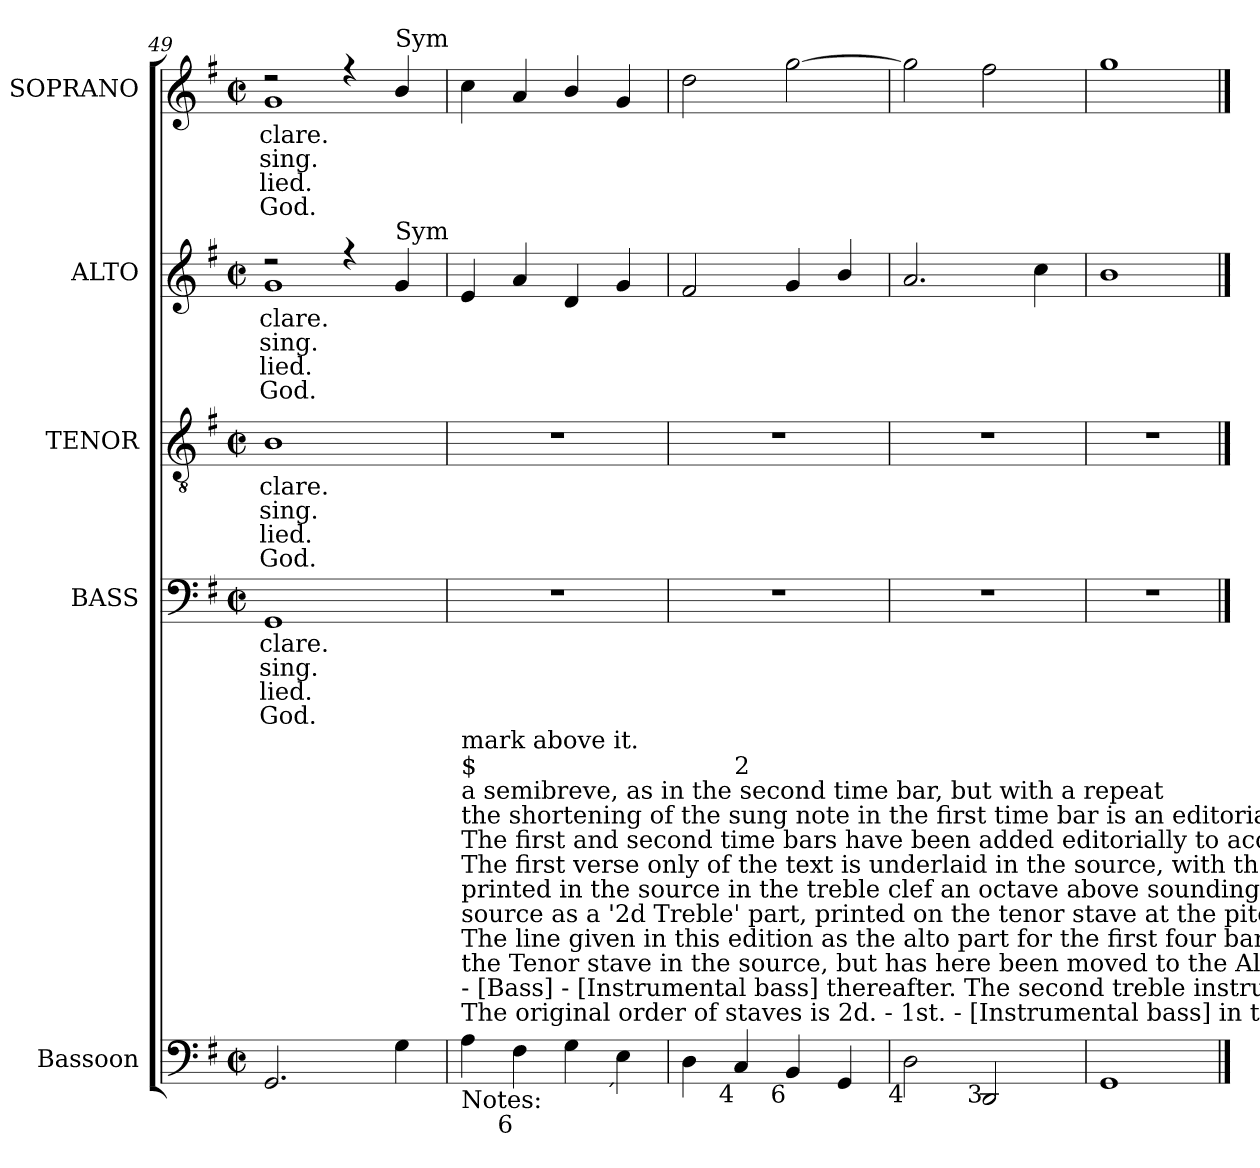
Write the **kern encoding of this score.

**kern	**kern	**text	**text	**text	**text	**kern	**text	**text	**text	**text	**kern	**text	**text	**text	**text	**kern	**text	**text	**text	**text
*part5	*part4	*part4	*part4	*part4	*part4	*part3	*part3	*part3	*part3	*part3	*part2	*part2	*part2	*part2	*part2	*part1	*part1	*part1	*part1	*part1
*staff5	*staff4	*staff4	*staff4	*staff4	*staff4	*staff3	*staff3	*staff3	*staff3	*staff3	*staff2	*staff2	*staff2	*staff2	*staff2	*staff1	*staff1	*staff1	*staff1	*staff1
*I"Bassoon	*I"BASS	*	*	*	*	*I"TENOR	*	*	*	*	*I"ALTO	*	*	*	*	*I"SOPRANO	*	*	*	*
*I'Bsn.	*I'B.	*	*	*	*	*I'T.	*	*	*	*	*I'A.	*	*	*	*	*I'S.	*	*	*	*
*clefF4	*clefF4	*	*	*	*	*clefGv2	*	*	*	*	*clefG2	*	*	*	*	*clefG2	*	*	*	*
*	*	*	*	*	*	*ITrd7c12	*	*	*	*	*	*	*	*	*	*	*	*	*	*
*k[f#]	*k[f#]	*	*	*	*	*k[f#]	*	*	*	*	*k[f#]	*	*	*	*	*k[f#]	*	*	*	*
*G:	*G:	*	*	*	*	*G:	*	*	*	*	*G:	*	*	*	*	*G:	*	*	*	*
*M2/2	*M2/2	*	*	*	*	*M2/2	*	*	*	*	*M2/2	*	*	*	*	*M2/2	*	*	*	*
*met(c|)	*met(c|)	*	*	*	*	*met(c|)	*	*	*	*	*met(c|)	*	*	*	*	*met(c|)	*	*	*	*
=49	=49	=49	=49	=49	=49	=49	=49	=49	=49	=49	=49	=49	=49	=49	=49	=49	=49	=49	=49	=49
!	!	!LO:LY:b:color=#000000	!LO:LY:b:color=#000000	!LO:LY:b:color=#000000	!LO:LY:b:color=#000000	!	!	!	!	!	!	!	!	!	!	!	!	!	!	!
!	!	!	!	!	!	!	!LO:LY:b:color=#000000	!LO:LY:b:color=#000000	!LO:LY:b:color=#000000	!LO:LY:b:color=#000000	!	!	!	!	!	!	!	!	!	!
*	*	*	*	*	*	*	*	*	*	*	*^	*	*	*	*	*	*	*	*	*
!	!	!	!	!	!	!	!	!	!	!	!	!	!LO:LY:b:color=#000000	!LO:LY:b:color=#000000	!LO:LY:b:color=#000000	!LO:LY:b:color=#000000	!	!	!	!	!
*	*	*	*	*	*	*	*	*	*	*	*	*	*	*	*	*	*^	*	*	*	*
!	!	!	!	!	!	!	!	!	!	!	!	!	!	!	!	!	!	!	!LO:LY:b:color=#000000	!LO:LY:b:color=#000000	!LO:LY:b:color=#000000	!LO:LY:b:color=#000000
2.GGi/	1GGi	-clare.	sing.	-lied.	God.	1BBi	-clare.	sing.	-lied.	God.	2r	1gi	-clare.	sing.	-lied.	God.	2r	1gi	-clare.	sing.	-lied.	God.
.	.	.	.	.	.	.	.	.	.	.	4r	.	.	.	.	.	4r	.	.	.	.	.
!	!	!	!	!	!	!	!	!	!	!	!	!	!	!	!	!	!LO:TX:a:t=Sym	!	!	!	!	!
!	!	!	!	!	!	!	!	!	!	!	!LO:TX:a:t=Sym	!	!	!	!	!	!	!	!	!	!	!
4Gi\	.	.	.	.	.	.	.	.	.	.	4gi/	.	.	.	.	.	4bi/	.	.	.	.	.
*	*	*	*	*	*	*	*	*	*	*	*v	*v	*	*	*	*	*	*	*	*	*	*
*	*	*	*	*	*	*	*	*	*	*	*	*	*	*	*	*v	*v	*	*	*	*
!!LO:LB:g=z
=50	=50	=50	=50	=50	=50	=50	=50	=50	=50	=50	=50	=50	=50	=50	=50	=50	=50	=50	=50	=50
!LO:TX:b:t=Notes&colon;	!	!	!	!	!	!	!	!	!	!	!	!	!	!	!	!	!	!	!	!
!LO:TX:t=The original order of staves is 2d. - 1st. - [Instrumental bass] in the opening symphony, and Tenor - [Alto] - Treble	!	!	!	!	!	!	!	!	!	!	!	!	!	!	!	!	!	!	!	!
!LO:TX:t=- [Bass] - [Instrumental bass] thereafter. The second treble instrumental line of the closing symphony is printed on	!	!	!	!	!	!	!	!	!	!	!	!	!	!	!	!	!	!	!	!
!LO:TX:t=the Tenor stave in the source, but has here been moved to the Alto.	!	!	!	!	!	!	!	!	!	!	!	!	!	!	!	!	!	!	!	!
!LO:TX:t=The line given in this edition as the alto part for the first four bars after the opening repeat mark is given in the	!	!	!	!	!	!	!	!	!	!	!	!	!	!	!	!	!	!	!	!
!LO:TX:t=source as a '2d Treble' part, printed on the tenor stave at the pitch given here&colon; the remainder of the Alto part is	!	!	!	!	!	!	!	!	!	!	!	!	!	!	!	!	!	!	!	!
!LO:TX:t=printed in the source in the treble clef an octave above sounding pitch.	!	!	!	!	!	!	!	!	!	!	!	!	!	!	!	!	!	!	!	!
!LO:TX:t=The first verse only of the text is underlaid in the source, with the other verses given here printed after the music.	!	!	!	!	!	!	!	!	!	!	!	!	!	!	!	!	!	!	!	!
!LO:TX:t=The first and second time bars have been added editorially to accommodate the repeat shown in the source, and	!	!	!	!	!	!	!	!	!	!	!	!	!	!	!	!	!	!	!	!
!LO:TX:t=the shortening of the sung note in the first time bar is an editorial suggestion - this note is shown in the source as	!	!	!	!	!	!	!	!	!	!	!	!	!	!	!	!	!	!	!	!
!LO:TX:t=a semibreve, as in the second time bar, but with a repeat	!	!	!	!	!	!	!	!	!	!	!	!	!	!	!	!	!	!	!	!
!LO:TX:t=$	!	!	!	!	!	!	!	!	!	!	!	!	!	!	!	!	!	!	!	!
!LO:TX:t=mark above it.	!	!	!	!	!	!	!	!	!	!	!	!	!	!	!	!	!	!	!	!
4Ai\	1r	.	.	.	.	1r	.	.	.	.	4ei/	.	.	.	.	4cci\	.	.	.	.
!LO:TX:b:rj:t=6	!	!	!	!	!	!	!	!	!	!	!	!	!	!	!	!	!	!	!	!
4F#i\	.	.	.	.	.	.	.	.	.	.	4ai/	.	.	.	.	4ai/	.	.	.	.
4Gi\	.	.	.	.	.	.	.	.	.	.	4di/	.	.	.	.	4bi/	.	.	.	.
!LO:TX:b:rj:t=´	!	!	!	!	!	!	!	!	!	!	!	!	!	!	!	!	!	!	!	!
4Ei\	.	.	.	.	.	.	.	.	.	.	4gi/	.	.	.	.	4gi/	.	.	.	.
=51	=51	=51	=51	=51	=51	=51	=51	=51	=51	=51	=51	=51	=51	=51	=51	=51	=51	=51	=51	=51
4Di\	1r	.	.	.	.	1r	.	.	.	.	2f#i/	.	.	.	.	2ddi\	.	.	.	.
!LO:TX:b:rj:t=4	!	!	!	!	!	!	!	!	!	!	!	!	!	!	!	!	!	!	!	!
!LO:TX:t=2	!	!	!	!	!	!	!	!	!	!	!	!	!	!	!	!	!	!	!	!
4Ci/	.	.	.	.	.	.	.	.	.	.	.	.	.	.	.	.	.	.	.	.
!LO:TX:b:rj:t=6	!	!	!	!	!	!	!	!	!	!	!	!	!	!	!	!	!	!	!	!
4BBi/	.	.	.	.	.	.	.	.	.	.	4gi/	.	.	.	.	[2ggi\	.	.	.	.
4GGi/	.	.	.	.	.	.	.	.	.	.	4bi/	.	.	.	.	.	.	.	.	.
=52	=52	=52	=52	=52	=52	=52	=52	=52	=52	=52	=52	=52	=52	=52	=52	=52	=52	=52	=52	=52
!LO:TX:b:rj:t=4	!	!	!	!	!	!	!	!	!	!	!	!	!	!	!	!	!	!	!	!
2Di\	1r	.	.	.	.	1r	.	.	.	.	2.ai/	.	.	.	.	2ggi\]	.	.	.	.
!LO:TX:b:rj:t=3	!	!	!	!	!	!	!	!	!	!	!	!	!	!	!	!	!	!	!	!
2DDi/	.	.	.	.	.	.	.	.	.	.	.	.	.	.	.	2ff#i\	.	.	.	.
.	.	.	.	.	.	.	.	.	.	.	4cci\	.	.	.	.	.	.	.	.	.
=53	=53	=53	=53	=53	=53	=53	=53	=53	=53	=53	=53	=53	=53	=53	=53	=53	=53	=53	=53	=53
1GGi	1r	.	.	.	.	1r	.	.	.	.	1bi	.	.	.	.	1ggi	.	.	.	.
==	==	==	==	==	==	==	==	==	==	==	==	==	==	==	==	==	==	==	==	==
*-	*-	*-	*-	*-	*-	*-	*-	*-	*-	*-	*-	*-	*-	*-	*-	*-	*-	*-	*-	*-
